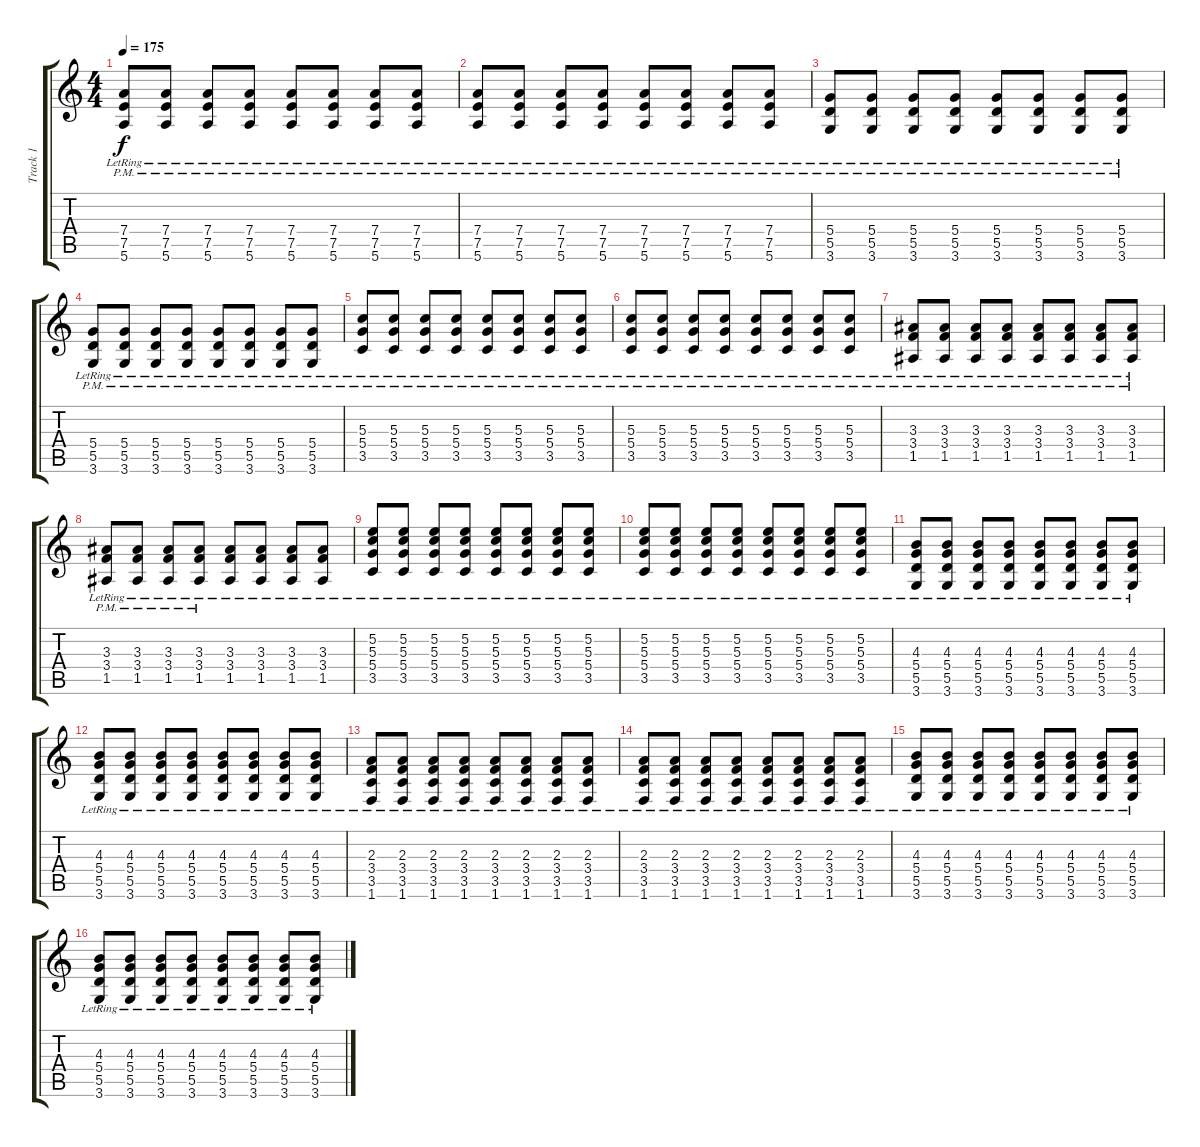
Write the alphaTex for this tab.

\track ("Track 1" "Track 1") {instrument electricguitarclean}
\staff {score tabs}
\tuning (E4 B3 G3 D3 A2 E2) {hide}
\ts (4 4)
\tempo 175
\clef g2
\ks c
(7.4{pm lr} 7.5{pm lr} 5.6{pm lr}).8{dy f} (7.4{pm lr} 7.5{pm lr} 5.6{pm lr}).8 (7.4{pm lr} 7.5{pm lr} 5.6{pm lr}).8 (7.4{pm lr} 7.5{pm lr} 5.6{pm lr}).8 (7.4{pm lr} 7.5{pm lr} 5.6{pm lr}).8 (7.4{pm lr} 7.5{pm lr} 5.6{pm lr}).8 (7.4{pm lr} 7.5{pm lr} 5.6{pm lr}).8 (7.4{pm lr} 7.5{pm lr} 5.6{pm lr}).8 |
(7.4{pm lr} 7.5{pm lr} 5.6{pm lr}).8 (7.4{pm lr} 7.5{pm lr} 5.6{pm lr}).8 (7.4{pm lr} 7.5{pm lr} 5.6{pm lr}).8 (7.4{pm lr} 7.5{pm lr} 5.6{pm lr}).8 (7.4{pm lr} 7.5{pm lr} 5.6{pm lr}).8 (7.4{pm lr} 7.5{pm lr} 5.6{pm lr}).8 (7.4{pm lr} 7.5{pm lr} 5.6{pm lr}).8 (7.4{pm lr} 7.5{pm lr} 5.6{pm lr}).8 |
(5.4{pm lr} 5.5{pm lr} 3.6{pm lr}).8 (5.4{pm lr} 5.5{pm lr} 3.6{pm lr}).8 (5.4{pm lr} 5.5{pm lr} 3.6{pm lr}).8 (5.4{pm lr} 5.5{pm lr} 3.6{pm lr}).8 (5.4{pm lr} 5.5{pm lr} 3.6{pm lr}).8 (5.4{pm lr} 5.5{pm lr} 3.6{pm lr}).8 (5.4{pm lr} 5.5{pm lr} 3.6{pm lr}).8 (5.4{pm lr} 5.5{pm lr} 3.6{pm lr}).8 |
(5.4{pm lr} 5.5{pm lr} 3.6{pm lr}).8 (5.4{pm lr} 5.5{pm lr} 3.6{pm lr}).8 (5.4{pm lr} 5.5{pm lr} 3.6{pm lr}).8 (5.4{pm lr} 5.5{pm lr} 3.6{pm lr}).8 (5.4{pm lr} 5.5{pm lr} 3.6{pm lr}).8 (5.4{pm lr} 5.5{pm lr} 3.6{pm lr}).8 (5.4{pm lr} 5.5{pm lr} 3.6{pm lr}).8 (5.4{pm lr} 5.5{pm lr} 3.6{pm lr}).8 |
(5.3{pm lr} 5.4{pm lr} 3.5{pm lr}).8 (5.3{pm lr} 5.4{pm lr} 3.5{pm lr}).8 (5.3{pm lr} 5.4{pm lr} 3.5{pm lr}).8 (5.3{pm lr} 5.4{pm lr} 3.5{pm lr}).8 (5.3{pm lr} 5.4{pm lr} 3.5{pm lr}).8 (5.3{pm lr} 5.4{pm lr} 3.5{pm lr}).8 (5.3{pm lr} 5.4{pm lr} 3.5{pm lr}).8 (5.3{pm lr} 5.4{pm lr} 3.5{pm lr}).8 |
(5.3{pm lr} 5.4{pm lr} 3.5{pm lr}).8 (5.3{pm lr} 5.4{pm lr} 3.5{pm lr}).8 (5.3{pm lr} 5.4{pm lr} 3.5{pm lr}).8 (5.3{pm lr} 5.4{pm lr} 3.5{pm lr}).8 (5.3{pm lr} 5.4{pm lr} 3.5{pm lr}).8 (5.3{pm lr} 5.4{pm lr} 3.5{pm lr}).8 (5.3{pm lr} 5.4{pm lr} 3.5{pm lr}).8 (5.3{pm lr} 5.4{pm lr} 3.5{pm lr}).8 |
(3.3{pm lr} 3.4{pm lr} 1.5{pm lr}).8 (3.3{pm lr} 3.4{pm lr} 1.5{pm lr}).8 (3.3{pm lr} 3.4{pm lr} 1.5{pm lr}).8 (3.3{pm lr} 3.4{pm lr} 1.5{pm lr}).8 (3.3{pm lr} 3.4{pm lr} 1.5{pm lr}).8 (3.3{pm lr} 3.4{pm lr} 1.5{pm lr}).8 (3.3{pm lr} 3.4{pm lr} 1.5{pm lr}).8 (3.3{pm lr} 3.4{pm lr} 1.5{pm lr}).8 |
(3.3{pm lr} 3.4{pm lr} 1.5{pm lr}).8 (3.3{pm lr} 3.4{pm lr} 1.5{pm lr}).8 (3.3{pm lr} 3.4{pm lr} 1.5{pm lr}).8 (3.3{pm lr} 3.4{pm lr} 1.5{pm lr}).8 (3.3{lr} 3.4{lr} 1.5{lr}).8 (3.3{lr} 3.4{lr} 1.5{lr}).8 (3.3{lr} 3.4{lr} 1.5{lr}).8 (3.3{lr} 3.4{lr} 1.5{lr}).8 |
(5.2{lr} 5.3{lr} 5.4{lr} 3.5{lr}).8 (5.2{lr} 5.3{lr} 5.4{lr} 3.5{lr}).8 (5.2{lr} 5.3{lr} 5.4{lr} 3.5{lr}).8 (5.2{lr} 5.3{lr} 5.4{lr} 3.5{lr}).8 (5.2{lr} 5.3{lr} 5.4{lr} 3.5{lr}).8 (5.2{lr} 5.3{lr} 5.4{lr} 3.5{lr}).8 (5.2{lr} 5.3{lr} 5.4{lr} 3.5{lr}).8 (5.2{lr} 5.3{lr} 5.4{lr} 3.5{lr}).8 |
(5.2{lr} 5.3{lr} 5.4{lr} 3.5{lr}).8 (5.2{lr} 5.3{lr} 5.4{lr} 3.5{lr}).8 (5.2{lr} 5.3{lr} 5.4{lr} 3.5{lr}).8 (5.2{lr} 5.3{lr} 5.4{lr} 3.5{lr}).8 (5.2{lr} 5.3{lr} 5.4{lr} 3.5{lr}).8 (5.2{lr} 5.3{lr} 5.4{lr} 3.5{lr}).8 (5.2{lr} 5.3{lr} 5.4{lr} 3.5{lr}).8 (5.2{lr} 5.3{lr} 5.4{lr} 3.5{lr}).8 |
(4.3{lr} 5.4{lr} 5.5{lr} 3.6{lr}).8 (4.3{lr} 5.4{lr} 5.5{lr} 3.6{lr}).8 (4.3{lr} 5.4{lr} 5.5{lr} 3.6{lr}).8 (4.3{lr} 5.4{lr} 5.5{lr} 3.6{lr}).8 (4.3{lr} 5.4{lr} 5.5{lr} 3.6{lr}).8 (4.3{lr} 5.4{lr} 5.5{lr} 3.6{lr}).8 (4.3{lr} 5.4{lr} 5.5{lr} 3.6{lr}).8 (4.3{lr} 5.4{lr} 5.5{lr} 3.6{lr}).8 |
(4.3{lr} 5.4{lr} 5.5{lr} 3.6{lr}).8 (4.3{lr} 5.4{lr} 5.5{lr} 3.6{lr}).8 (4.3{lr} 5.4{lr} 5.5{lr} 3.6{lr}).8 (4.3{lr} 5.4{lr} 5.5{lr} 3.6{lr}).8 (4.3{lr} 5.4{lr} 5.5{lr} 3.6{lr}).8 (4.3{lr} 5.4{lr} 5.5{lr} 3.6{lr}).8 (4.3{lr} 5.4{lr} 5.5{lr} 3.6{lr}).8 (4.3{lr} 5.4{lr} 5.5{lr} 3.6{lr}).8 |
(2.3{lr} 3.4{lr} 3.5{lr} 1.6{lr}).8 (2.3{lr} 3.4{lr} 3.5{lr} 1.6{lr}).8 (2.3{lr} 3.4{lr} 3.5{lr} 1.6{lr}).8 (2.3{lr} 3.4{lr} 3.5{lr} 1.6{lr}).8 (2.3{lr} 3.4{lr} 3.5{lr} 1.6{lr}).8 (2.3{lr} 3.4{lr} 3.5{lr} 1.6{lr}).8 (2.3{lr} 3.4{lr} 3.5{lr} 1.6{lr}).8 (2.3{lr} 3.4{lr} 3.5{lr} 1.6{lr}).8 |
(2.3{lr} 3.4{lr} 3.5{lr} 1.6{lr}).8 (2.3{lr} 3.4{lr} 3.5{lr} 1.6{lr}).8 (2.3{lr} 3.4{lr} 3.5{lr} 1.6{lr}).8 (2.3{lr} 3.4{lr} 3.5{lr} 1.6{lr}).8 (2.3{lr} 3.4{lr} 3.5{lr} 1.6{lr}).8 (2.3{lr} 3.4{lr} 3.5{lr} 1.6{lr}).8 (2.3{lr} 3.4{lr} 3.5{lr} 1.6{lr}).8 (2.3{lr} 3.4{lr} 3.5{lr} 1.6{lr}).8 |
(4.3{lr} 5.4{lr} 5.5{lr} 3.6{lr}).8 (4.3{lr} 5.4{lr} 5.5{lr} 3.6{lr}).8 (4.3{lr} 5.4{lr} 5.5{lr} 3.6{lr}).8 (4.3{lr} 5.4{lr} 5.5{lr} 3.6{lr}).8 (4.3{lr} 5.4{lr} 5.5{lr} 3.6{lr}).8 (4.3{lr} 5.4{lr} 5.5{lr} 3.6{lr}).8 (4.3{lr} 5.4{lr} 5.5{lr} 3.6{lr}).8 (4.3{lr} 5.4{lr} 5.5{lr} 3.6{lr}).8 |
(4.3{lr} 5.4{lr} 5.5{lr} 3.6{lr}).8 (4.3{lr} 5.4{lr} 5.5{lr} 3.6{lr}).8 (4.3{lr} 5.4{lr} 5.5{lr} 3.6{lr}).8 (4.3{lr} 5.4{lr} 5.5{lr} 3.6{lr}).8 (4.3{lr} 5.4{lr} 5.5{lr} 3.6{lr}).8 (4.3{lr} 5.4{lr} 5.5{lr} 3.6{lr}).8 (4.3{lr} 5.4{lr} 5.5{lr} 3.6{lr}).8 (4.3{lr} 5.4{lr} 5.5{lr} 3.6{lr}).8
